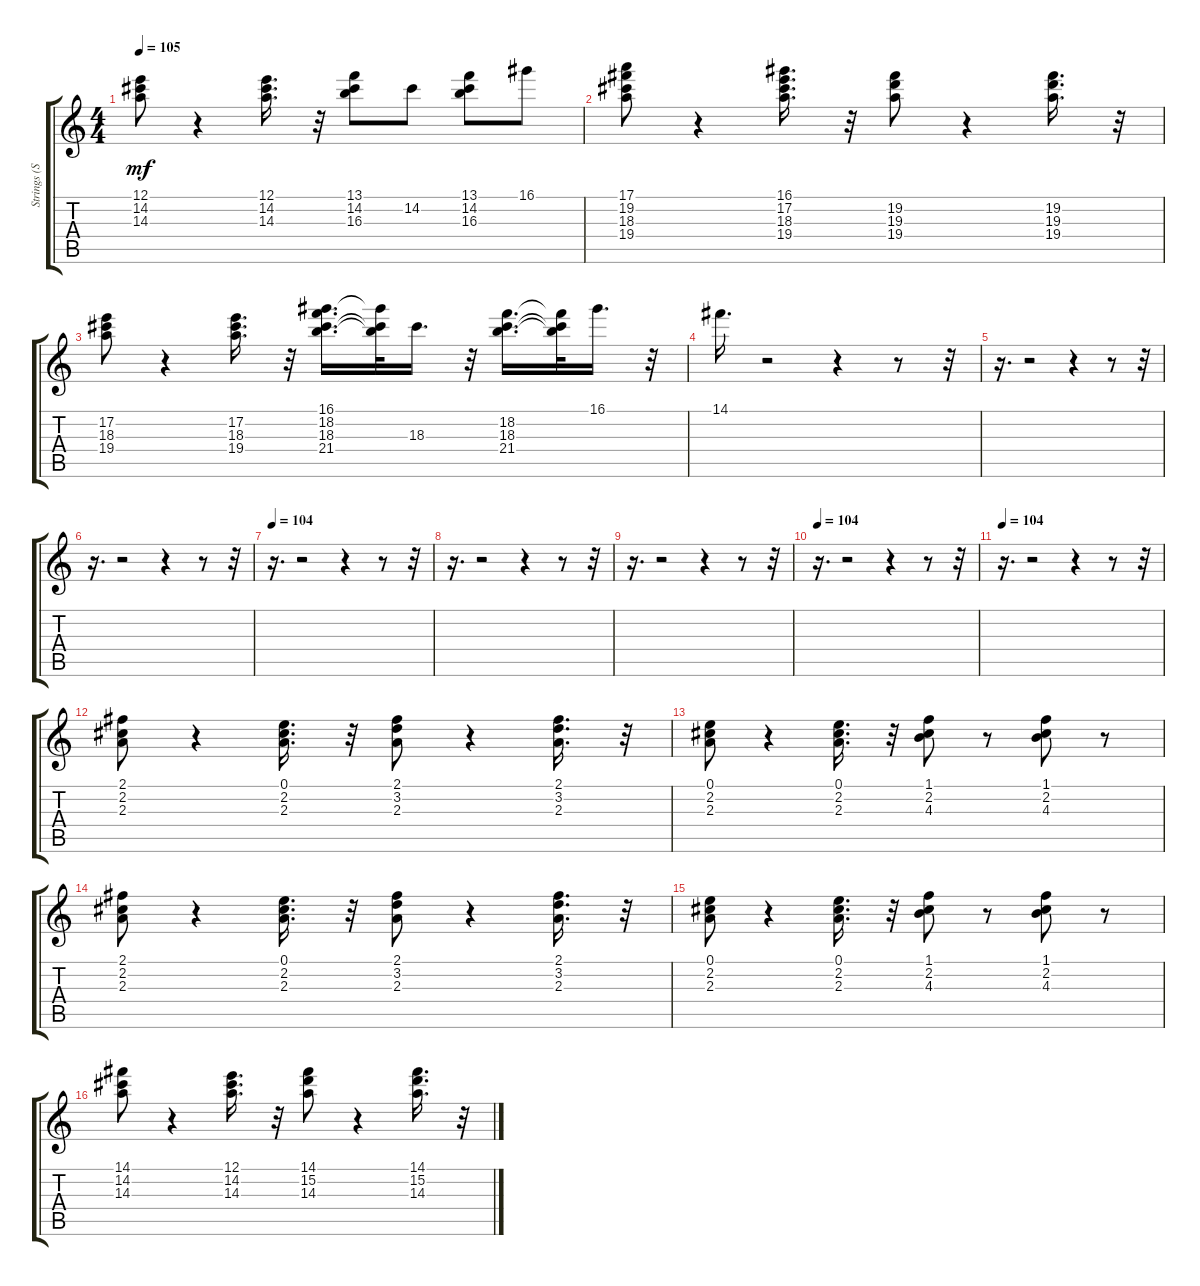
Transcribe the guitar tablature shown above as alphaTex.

\track ("Strings (Staff 1)" "Strings (S") {instrument electricguitarclean}
\staff {score tabs}
\tuning (E4 B3 G3 D3 A2 E2) {hide}
\ts (4 4)
\tempo 105
\clef g2
\ks c
(12.1 14.2 14.3).8{dy mf} r.4 (12.1 14.2 14.3).16{d} r.32 (13.1 14.2 16.3).8 14.2.8 (13.1 14.2 16.3).8 16.1.8 |
(17.1 19.2 18.3 19.4).8 r.4 (16.1 17.2 18.3 19.4).16{d} r.32 (19.2 19.3 19.4).8 r.4 (19.2 19.3 19.4).16{d} r.32 |
(17.2 18.3 19.4).8 r.4 (17.2 18.3 19.4).16{d} r.32 (16.1 18.2 18.3 21.4).16{d} (16.1{t} 18.3{t} 21.4{t}).32 18.3.16{d} r.32 (18.2 18.3 21.4).16{d} (18.2{t} 18.3{t} 21.4{t}).32 16.1.16{d} r.32 |
14.1.16{d} r.2 r.4 r.8 r.32 |
r.16{d} r.2 r.4 r.8 r.32 |
r.16{d} r.2 r.4 r.8 r.32 |
\tempo 104
r.16{d} r.2 r.4 r.8 r.32 |
r.16{d} r.2 r.4 r.8 r.32 |
r.16{d} r.2 r.4 r.8 r.32 |
\tempo 104
r.16{d} r.2 r.4 r.8 r.32 |
\tempo 104
r.16{d} r.2 r.4 r.8 r.32 |
(2.1 2.2 2.3).8 r.4 (0.1 2.2 2.3).16{d} r.32 (2.1 3.2 2.3).8 r.4 (2.1 3.2 2.3).16{d} r.32 |
(0.1 2.2 2.3).8 r.4 (0.1 2.2 2.3).16{d} r.32 (1.1 2.2 4.3).8 r.8 (1.1 2.2 4.3).8 r.8 |
(2.1 2.2 2.3).8 r.4 (0.1 2.2 2.3).16{d} r.32 (2.1 3.2 2.3).8 r.4 (2.1 3.2 2.3).16{d} r.32 |
(0.1 2.2 2.3).8 r.4 (0.1 2.2 2.3).16{d} r.32 (1.1 2.2 4.3).8 r.8 (1.1 2.2 4.3).8 r.8 |
(14.1 14.2 14.3).8 r.4 (12.1 14.2 14.3).16{d} r.32 (14.1 15.2 14.3).8 r.4 (14.1 15.2 14.3).16{d} r.32
